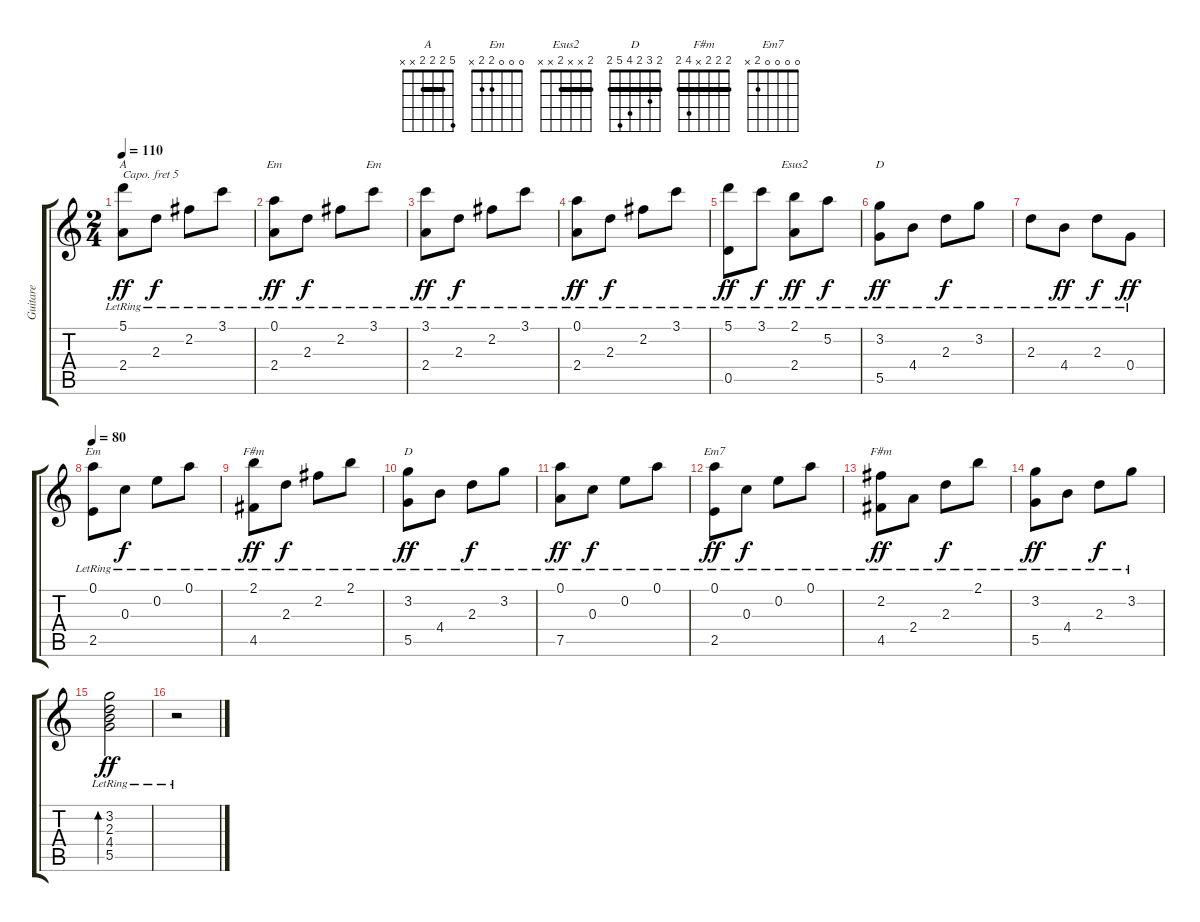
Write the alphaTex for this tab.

\track ("Guitare" "Guitare") {instrument acousticguitarnylon}
\staff {score tabs}
\capo 5
\tuning (E4 B3 G3 D3 A2 E2) {hide}
\chord ("A" 5 2 2 2 x x) {barre 2}
\chord ("Em" 0 0 0 2 2 0)
\chord ("Em" 3 0 0 2 2 0)
\chord ("Esus2" 2 x x 2 x x) {barre 2}
\chord ("D" 2 3 2 4 5 x) {barre 2}
\chord ("Em" 0 0 0 2 2 x)
\chord ("F#m" 2 2 2 4 4 2) {barre 2}
\chord ("D" 2 3 2 4 5 2) {barre 2}
\chord ("Em7" 0 0 0 0 2 x)
\chord ("F#m" 2 2 2 x 4 2) {barre 2}
\ts (2 4)
\tempo 110
\clef g2
\ks c
(5.1{lr} 2.4{lr}).8{ch "A" dy ff} 2.3{lr}.8{dy f} 2.2{lr}.8 3.1{lr}.8 |
(0.1{lr} 2.4{lr}).8{ch "Em" dy ff} 2.3{lr}.8{dy f} 2.2{lr}.8 3.1{lr}.8{ch "Em"} |
(3.1{lr} 2.4{lr}).8{dy ff} 2.3{lr}.8{dy f} 2.2{lr}.8 3.1{lr}.8 |
(0.1{lr} 2.4{lr}).8{dy ff} 2.3{lr}.8{dy f} 2.2{lr}.8 3.1{lr}.8 |
(5.1{lr} 0.5{lr}).8{dy ff} 3.1{lr}.8{dy f} (2.1{lr} 2.4{lr}).8{ch "Esus2" dy ff} 5.2{lr}.8{dy f} |
(3.2{lr} 5.5{lr}).8{ch "D" dy ff} 4.4{lr}.8 2.3{lr}.8{dy f} 3.2{lr}.8 |
2.3{lr}.8 4.4{lr}.8{dy ff} 2.3{lr}.8{dy f} 0.4{lr}.8{dy ff} |
\tempo 80
(0.1{lr} 2.5{lr}).8{ch "Em"} 0.3{lr}.8{dy f} 0.2{lr}.8 0.1{lr}.8 |
(2.1{lr} 4.5{lr}).8{ch "F#m" dy ff} 2.3{lr}.8{dy f} 2.2{lr}.8 2.1{lr}.8 |
(3.2{lr} 5.5{lr}).8{ch "D" dy ff} 4.4{lr}.8 2.3{lr}.8{dy f} 3.2{lr}.8 |
(0.1{lr} 7.5{lr}).8{dy ff} 0.3{lr}.8{dy f} 0.2{lr}.8 0.1{lr}.8 |
(0.1{lr} 2.5{lr}).8{ch "Em7" dy ff} 0.3{lr}.8{dy f} 0.2{lr}.8 0.1{lr}.8 |
(2.2{lr} 4.5{lr}).8{ch "F#m" dy ff} 2.4{lr}.8 2.3{lr}.8{dy f} 2.1{lr}.8 |
(3.2{lr} 5.5{lr}).8{dy ff} 4.4{lr}.8 2.3{lr}.8{dy f} 3.2{lr}.8 |
(3.2{lr} 2.3{lr} 4.4{lr} 5.5{lr}).2{bd 240 dy ff} |
r.2
